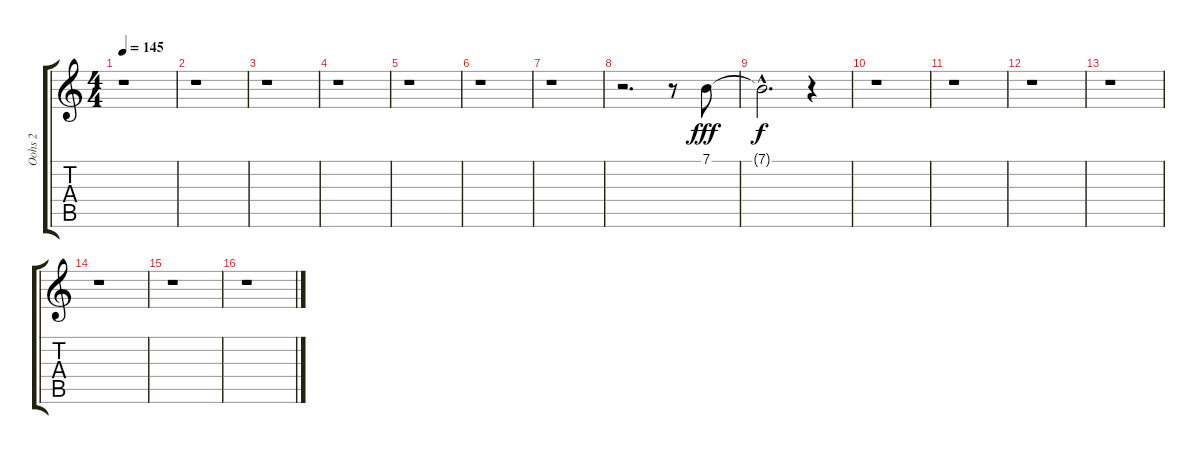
\track ("Oohs 2" "Oohs 2") {instrument voiceoohs}
\staff {score tabs}
\tuning (E4 B3 G3 D3 A2 E2) {hide}
\ts (4 4)
\tempo 145
\clef g2
\ks c
r.1{dy fff} |
r.1 |
r.1 |
r.1 |
r.1 |
r.1 |
r.1 |
r.2{d} r.8 7.1.8 |
7.1{hac t}.2{d dy f} r.4 |
r.1 |
r.1 |
r.1 |
r.1 |
r.1 |
r.1 |
r.1
